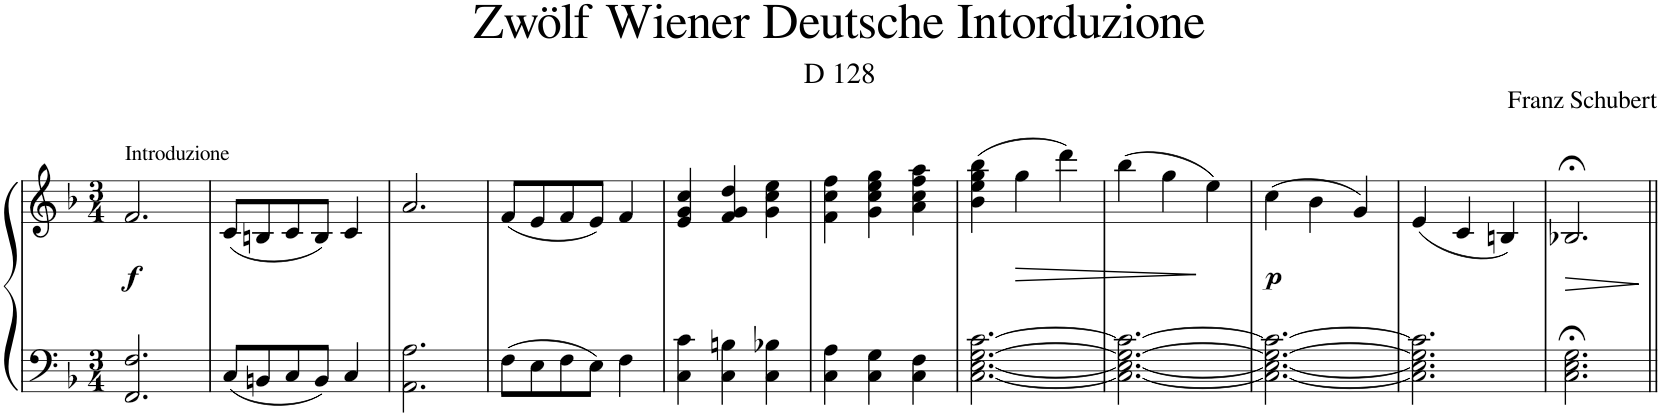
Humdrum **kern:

**kern	**kern	**dynam
*part1	*part1	*part1
*staff2	*staff1	*staff1/2
*I"Piano	*	*
*I'Pno.	*	*
*clefF4	*clefG2	*
*k[b-]	*k[b-]	*
*M3/4	*M3/4	*
=1	=1	=1
!	!LO:TX:a:t=Introduzione	!
!	!	!LO:DY:b
2.FF/ 2.F/	2.f/	f
=2	=2	=2
8C/L	(8c/L	.
8BBn/	8Bn/	.
8C/	8c/	.
8BB/J	8B/J)	.
4C/	4c/	.
=3	=3	=3
2.AA\ 2.A\	2.a/	.
=4	=4	=4
8F\L	(8f/L	.
8E\	8e/	.
8F\	8f/	.
8E\J	8e/J)	.
4F\	4f/	.
=5	=5	=5
4C\ 4c\	4e/ 4g/ 4cc/	.
4C\ 4Bn\	4f/ 4g/ 4dd/	.
4C\ 4B-X\	4g\ 4cc\ 4ee\	.
=6	=6	=6
4C\ 4A\	4f\ 4cc\ 4ff\	.
4C\ 4G\	4g\ 4cc\ 4ee\ 4gg\	.
4C\ 4F\	4a\ 4cc\ 4ff\ 4aa\	.
=7	=7	=7
[2.C\ [2.E\ [2.G\ [2.c\	(4b-\ 4ee\ 4gg\ 4bb-\	.
!	!	!LO:HP:b
.	4gg\	>
.	4ddd\)	.
=8	=8	=8
2.C\_ 2.E\_ 2.G\_ 2.c\_	(4bb-\	.
.	4gg\	.
.	4ee\)	]
=9	=9	=9
!	!	!LO:DY:b
2.C\_ 2.E\_ 2.G\_ 2.c\_	(4cc\	p
.	4b-\	.
.	4g/)	.
=10	=10	=10
2.C\] 2.E\] 2.G\] 2.c\]	(4e/	.
.	4c/	.
.	4Bn/)	.
=11	=11	=11
!	!	!LO:HP:b
2.C\;< 2.E\;< 2.G\;<	2.B-X;</	>
.	.	]
=||	=||	=||
*-	*-	*-
